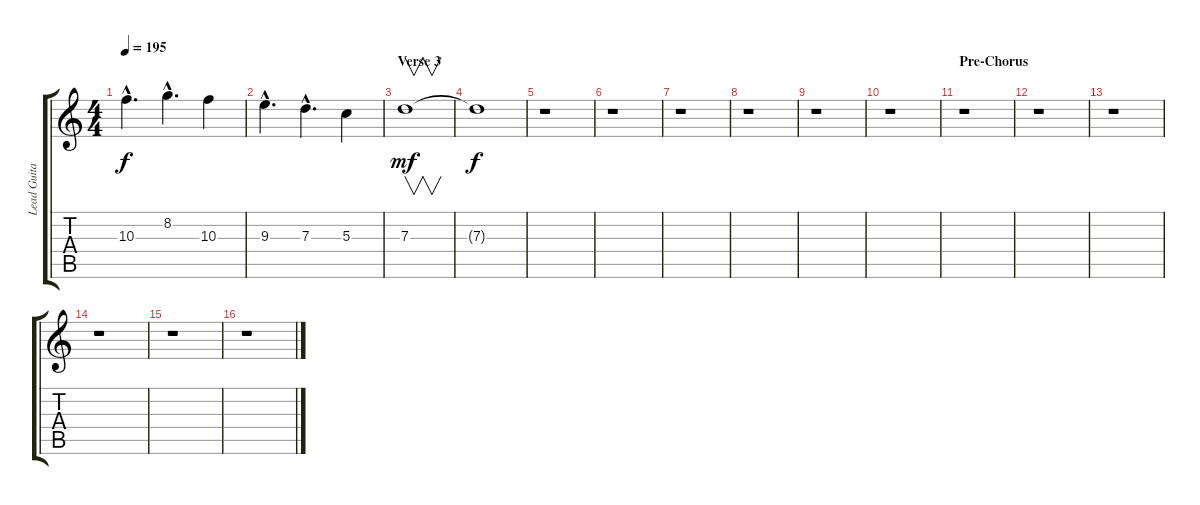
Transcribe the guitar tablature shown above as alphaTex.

\track ("Lead Guitar (Li)" "Lead Guita") {instrument distortionguitar}
\staff {score tabs}
\tuning (E4 B3 G3 D3 A2 E2) {hide}
\ts (4 4)
\tempo 195
\clef g2
\ks c
10.3{hac}.4{d dy f} 8.2{hac}.4{d} 10.3.4 |
9.3{hac}.4{d} 7.3{hac}.4{d} 5.3.4 |
\section ("" "Verse 3")
7.3.1{v dy mf} |
7.3{t}.1{dy f} |
r.1 |
r.1 |
r.1 |
r.1 |
r.1 |
r.1 |
\section ("" "Pre-Chorus")
r.1 |
r.1 |
r.1 |
r.1 |
r.1 |
r.1
